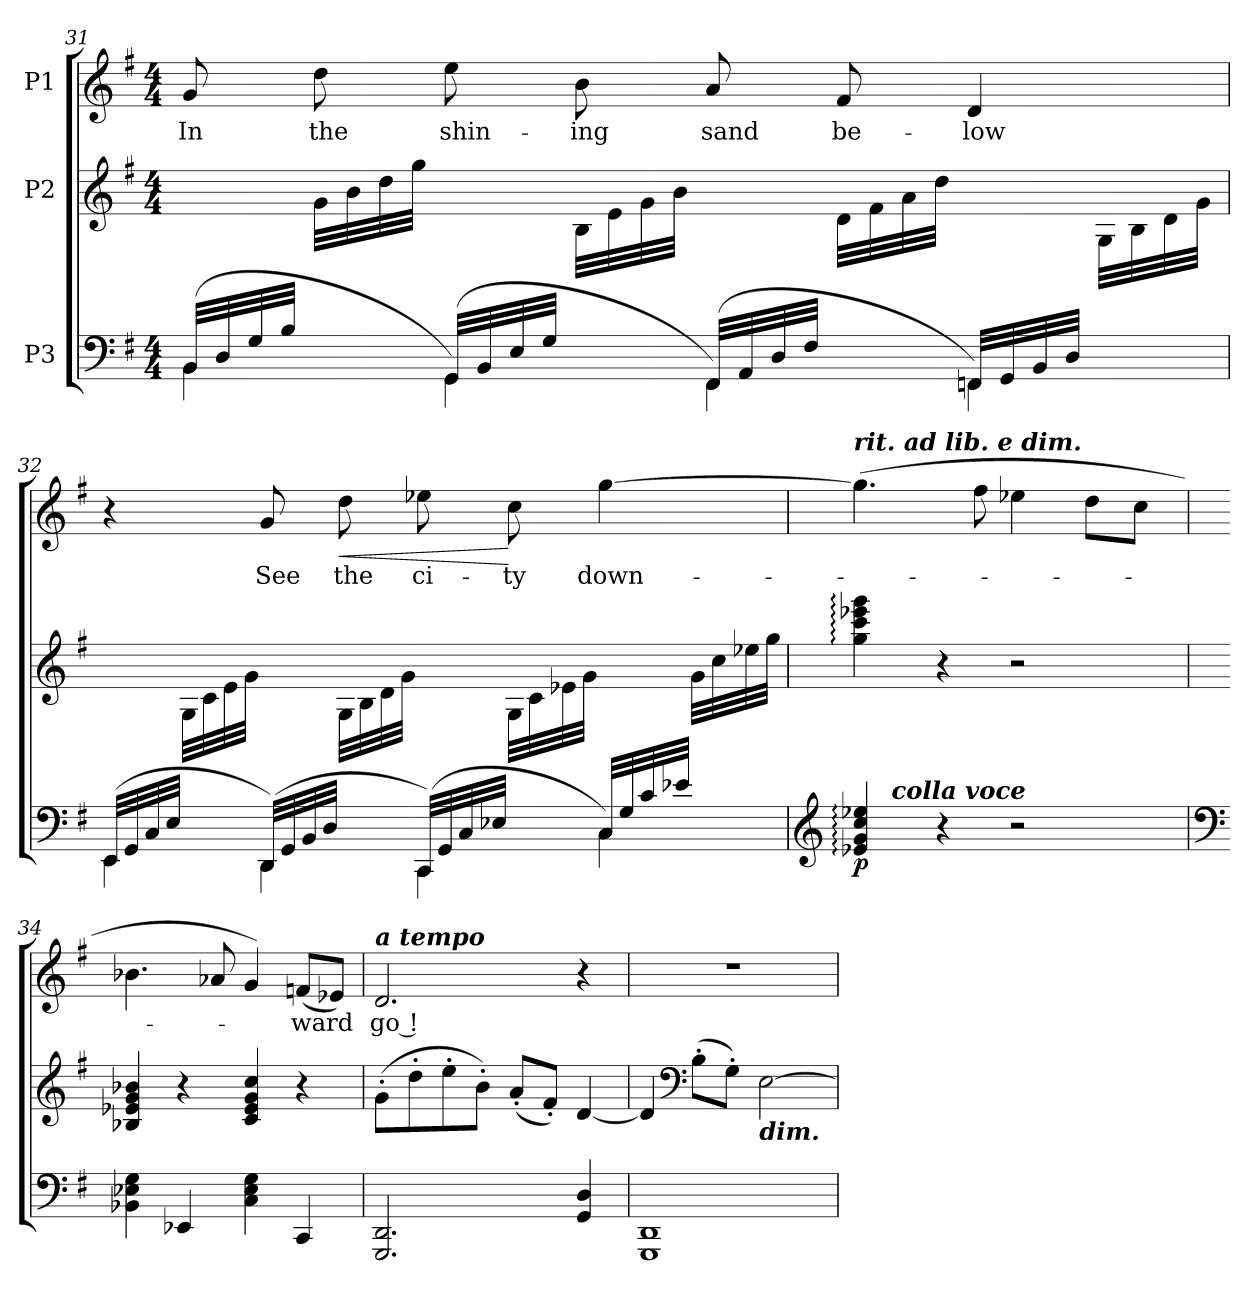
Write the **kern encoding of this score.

**kern	**dynam	**kern	**kern	**text	**dynam
*part3	*part3	*part2	*part1	*part1	*part1
*staff3	*staff3	*staff2	*staff1	*staff1	*staff1
*I"P3	*	*I"P2	*I"P1	*	*
!!LO:LB:g=z
*clefF4	*	*clefG2	*clefG2	*	*
*k[f#]	*	*k[f#]	*k[f#]	*	*
*G:	*	*G:	*G:	*	*
*M4/4	*	*M4/4	*M4/4	*	*
=31	=31	=31	=31	=31	=31
*^	*	*	*	*	*
!	!	!	!	!	!LO:LY:b:color=#000000	!
(32BBi/LLL	4BBi\	.	8ryy	8gi/	In	.
32Di/	.	.	.	.	.	.
32Gi/	.	.	.	.	.	.
32Bi/JJJ	.	.	.	.	.	.
!	!	!	!	!	!LO:LY:b:color=#000000	!
8ryy	.	.	32gi\LLL	8ddi\	the	.
.	.	.	32bi\	.	.	.
.	.	.	32ddi\	.	.	.
.	.	.	32ggi\JJJ	.	.	.
!	!	!	!	!	!LO:LY:b:color=#000000	!
(32GGi/LLL)	4GGi\	.	8ryy	8eei\	shin-	.
32BBi/	.	.	.	.	.	.
32Ei/	.	.	.	.	.	.
32Gi/JJJ	.	.	.	.	.	.
!	!	!	!	!	!LO:LY:b:color=#000000	!
8ryy	.	.	32Bi\LLL	8bi\	-ing	.
.	.	.	32ei\	.	.	.
.	.	.	32gi\	.	.	.
.	.	.	32bi\JJJ	.	.	.
!	!	!	!	!	!LO:LY:b:color=#000000	!
(32FF#i/LLL)	4FF#i\	.	8ryy	8ai/	sand	.
32AAi/	.	.	.	.	.	.
32Di/	.	.	.	.	.	.
32F#i/JJJ	.	.	.	.	.	.
!	!	!	!	!	!LO:LY:b:color=#000000	!
8ryy	.	.	32di\LLL	8f#i/	be-	.
.	.	.	32f#i\	.	.	.
.	.	.	32ai\	.	.	.
.	.	.	32ddi\JJJ	.	.	.
!	!	!	!	!	!LO:LY:b:color=#000000	!
(32FF#i/LLL)	4FFni\	.	8ryy	4di/	-low	.
32GGi/	.	.	.	.	.	.
32BBi/	.	.	.	.	.	.
32Di/JJJ	.	.	.	.	.	.
8ryy)	.	.	32Gi\LLL	.	.	.
.	.	.	32Bi\	.	.	.
.	.	.	32di\	.	.	.
.	.	.	32gi\JJJ	.	.	.
!!LO:LB:g=z
=32	=32	=32	=32	=32	=32	=32
(32EEi/LLL	4EEi\	.	8ryy	4r	.	.
32GGi/	.	.	.	.	.	.
32Ci/	.	.	.	.	.	.
32Ei/JJJ	.	.	.	.	.	.
8ryy	.	.	32Gi\LLL	.	.	.
.	.	.	32ci\	.	.	.
.	.	.	32ei\	.	.	.
.	.	.	32gi\JJJ	.	.	.
!	!	!	!	!	!LO:LY:b:color=#000000	!
(32DDi/LLL)	4DDi\	.	8ryy	8gi/	See	.
32GGi/	.	.	.	.	.	.
32BBi/	.	.	.	.	.	.
32Di/JJJ	.	.	.	.	.	.
!	!	!	!	!	!LO:LY:b:color=#000000	!LO:HP:b
8ryy	.	.	32Gi\LLL	8ddi\	the	<
.	.	.	32Bi\	.	.	.
.	.	.	32di\	.	.	.
.	.	.	32gi\JJJ	.	.	.
!	!	!	!	!	!LO:LY:b:color=#000000	!
(32CCi/LLL)	4CCi\	.	8ryy	8ee-Xi\	ci-	.
32GGi/	.	.	.	.	.	.
32Ci/	.	.	.	.	.	.
32E-Xi/JJJ	.	.	.	.	.	.
!	!	!	!	!	!LO:LY:b:color=#000000	!
8ryy	.	.	32Gi\LLL	8cci\	-ty	[
.	.	.	32ci\	.	.	.
.	.	.	32e-Xi\	.	.	.
.	.	.	32gi\JJJ	.	.	.
!	!	!	!	!	!LO:LY:b:color=#000000	!
(32Ci/LLL)	4Ci\	.	8ryy	[4ggi\	down-	.
32Gi/	.	.	.	.	.	.
32ci/	.	.	.	.	.	.
32e-Xi/JJJ	.	.	.	.	.	.
8ryy)	.	.	32gi\LLL	.	.	.
.	.	.	32cci\	.	.	.
.	.	.	32ee-Xi\	.	.	.
.	.	.	32ggi\JJJ	.	.	.
=33	=33	=33	=33	=33	=33	=33
*clefG2	*	*	*	*	*	*
!	!	!	!	!LO:TX:a:Bi:t=rit. ad lib. e dim.	!	!
4e-Xi/: 4gi: 4cci: 4ee-Xi:	16ryy	p	4ggi\: 4ccci: 4eee-Xi: 4gggi:	(4.ggi\]	.	.
.	64ryy	.	.	.	.	.
.	512ryy	.	.	.	.	.
!	!LO:TX:a:Bi:t=colla voce	!	!	!	!	!
.	2ryy	.	.	.	.	.
4r	.	.	4r	.	.	.
.	.	.	.	8ff#i\	.	.
2r	.	.	2r	4ee-Xi\	.	.
.	4ryy	.	.	.	.	.
.	.	.	.	8ddi\L	.	.
.	8ryy	.	.	.	.	.
.	.	.	.	8cci\J	.	.
.	32ryy	.	.	.	.	.
.	128..ryy	.	.	.	.	.
*v	*v	*	*	*	*	*
!!LO:LB:g=z
=34	=34	=34	=34	=34	=34
*clefF4	*	*	*	*	*
4BB-Xi\ 4E-Xi 4Gi	.	4B-Xi/ 4e-Xi 4gi 4b-Xi	4.b-Xi\	.	.
4EE-Xi/	.	4r	.	.	.
.	.	.	8a-Xi/	.	.
4Ci\ 4E-i 4Gi	.	4ci/ 4e-i 4gi 4cci	4gi/)	.	.
!	!	!	!	!LO:LY:b:color=#000000	!
4CCi/	.	4r	(8fni/L	-ward	.
.	.	.	8e-Xi/J)	.	.
=35	=35	=35	=35	=35	=35
!	!	!	!LO:TX:a:Bi:t=a tempo	!	!
!	!	!	!	!LO:LY:b:color=#000000	!
2.GGGi/ 2.DDi	.	(8g'i\L	2.di/	go !	.
.	.	8dd'i\	.	.	.
.	.	8ee'i\	.	.	.
.	.	8b'i\J)	.	.	.
.	.	(8a'i/L	.	.	.
.	.	8f#'i/J)	.	.	.
4GGi/ 4Di	.	[4di/	4r	.	.
=36	=36	=36	=36	=36	=36
1GGGi 1DDi	.	4di/]	1r	.	.
*	*	*clefF4	*	*	*
.	.	(8B'i\L	.	.	.
.	.	8G'i\J)	.	.	.
!	!	!LO:TX:b:Bi:t=dim.	!	!	!
.	.	[2Ei\	.	.	.
=	=	=	=	=	=
*-	*-	*-	*-	*-	*-
